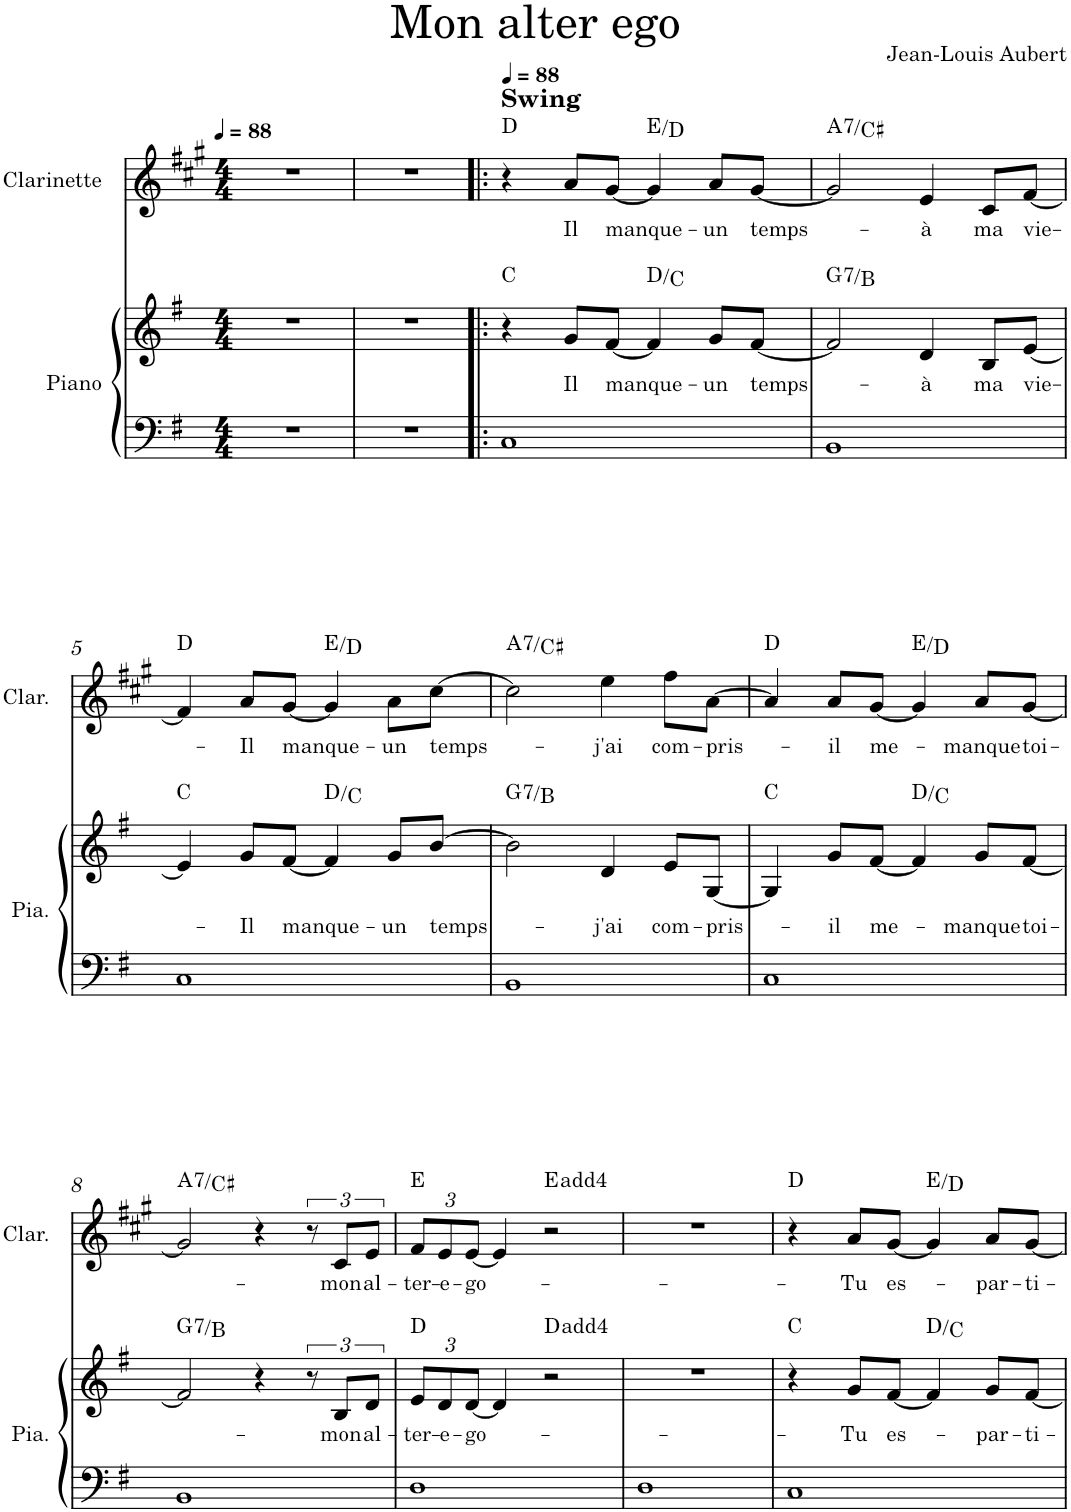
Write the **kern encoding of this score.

**kern	**kern	**text	**harte	**kern	**text	**harte
*part2	*part2	*part2	*part2	*part1	*part1	*part1
*staff3	*staff2	*staff2	*	*staff1	*staff1	*
*I"Piano	*	*	*	*I"Clarinette	*	*
*I'Pia.	*	*	*	*I'Clar.	*	*
*clefF4	*clefG2	*	*	*clefG2	*	*
*	*	*	*	*Trd1c2	*	*
*k[f#]	*k[f#]	*	*	*k[f#c#g#]	*	*
*M4/4	*M4/4	*	*	*M4/4	*	*
=1	=1	=1	=1	=1	=1	=1
1r	1r	.	.	1r	.	.
=2	=2	=2	=2	=2	=2	=2
1r	1r	.	.	1r	.	.
=3!|:	=3!|:	=3!|:	=3!|:	=3!|:	=3!|:	=3!|:
!	!	!	!	!LO:TX:a:B:t=Swing	!	!
1C	4r	.	C:maj	4r	.	D:maj
!	!	!LO:LY:b	!	!	!LO:LY:b	!
.	8g/L	Il	.	8a/L	Il	.
!	!	!LO:LY:b	!	!	!LO:LY:b	!
.	[8f#/J	manque-	.	[8g#/J	manque-	.
.	4f#/]	.	D:maj/b7	4g#/]	.	E:maj/b7
!	!	!LO:LY:b	!	!	!LO:LY:b	!
.	8g/L	-un	.	8a/L	-un	.
!	!	!LO:LY:b	!	!	!LO:LY:b	!
.	[8f#/J	temps-	.	[8g#/J	temps-	.
=4	=4	=4	=4	=4	=4	=4
!	!	!	!LO:H:kt=7	!	!	!LO:H:kt=7
1BB	2f#/]	.	G:7/3	2g#/]	.	A:7/3
!	!	!LO:LY:b	!	!	!LO:LY:b	!
.	4d/	-à	.	4e/	-à	.
!	!	!LO:LY:b	!	!	!LO:LY:b	!
.	8B/L	ma	.	8c#/L	ma	.
!	!	!LO:LY:b	!	!	!LO:LY:b	!
.	[8e/J	vie-	.	[8f#/J	vie-	.
!!LO:LB:g=z
=5	=5	=5	=5	=5	=5	=5
1C	4e/]	.	C:maj	4f#/]	.	D:maj
!	!	!LO:LY:b	!	!	!LO:LY:b	!
.	8g/L	-Il	.	8a/L	-Il	.
!	!	!LO:LY:b	!	!	!LO:LY:b	!
.	[8f#/J	manque-	.	[8g#/J	manque-	.
.	4f#/]	.	D:maj/b7	4g#/]	.	E:maj/b7
!	!	!LO:LY:b	!	!	!LO:LY:b	!
.	8g/L	-un	.	8a\L	-un	.
!	!	!LO:LY:b	!	!	!LO:LY:b	!
.	[8b/J	temps-	.	[8cc#\J	temps-	.
=6	=6	=6	=6	=6	=6	=6
!	!	!	!LO:H:kt=7	!	!	!LO:H:kt=7
1BB	2b\]	.	G:7/3	2cc#\]	.	A:7/3
!	!	!LO:LY:b	!	!	!LO:LY:b	!
.	4d/	-j'ai	.	4ee\	-j'ai	.
!	!	!LO:LY:b	!	!	!LO:LY:b	!
.	8e/L	com-	.	8ff#\L	com-	.
!	!	!LO:LY:b	!	!	!LO:LY:b	!
.	[8G/J	-pris-	.	[8a\J	-pris-	.
=7	=7	=7	=7	=7	=7	=7
1C	4G/]	.	C:maj	4a/]	.	D:maj
!	!	!LO:LY:b	!	!	!LO:LY:b	!
.	8g/L	-il	.	8a/L	-il	.
!	!	!LO:LY:b	!	!	!LO:LY:b	!
.	[8f#/J	me-	.	[8g#/J	me-	.
.	4f#/]	.	D:maj/b7	4g#/]	.	E:maj/b7
!	!	!LO:LY:b	!	!	!LO:LY:b	!
.	8g/L	-manque	.	8a/L	-manque	.
!	!	!LO:LY:b	!	!	!LO:LY:b	!
.	[8f#/J	toi-	.	[8g#/J	toi-	.
!!LO:LB:g=z
=8	=8	=8	=8	=8	=8	=8
!	!	!	!LO:H:kt=7	!	!	!LO:H:kt=7
1BB	2f#/]	.	G:7/3	2g#/]	.	A:7/3
.	4r	.	.	4r	.	.
.	12r	.	.	12r	.	.
!	!	!LO:LY:b	!	!	!LO:LY:b	!
.	12B/L	-mon	.	12c#/L	-mon	.
!	!	!LO:LY:b	!	!	!LO:LY:b	!
.	12d/J	al-	.	12e/J	al-	.
=9	=9	=9	=9	=9	=9	=9
*	*Xbrackettup	*	*	*	*	*
!	!	!LO:LY:b	!	!	!	!
*	*	*	*	*Xbrackettup	*	*
!	!	!	!	!	!LO:LY:b	!
1D	12e/L	-ter-	D:maj	12f#/L	-ter-	E:maj
!	!	!LO:LY:b	!	!	!LO:LY:b	!
.	12d/	-e-	.	12e/	-e-	.
!	!	!LO:LY:b	!	!	!LO:LY:b	!
.	[12d/J	-go-	.	[12e/J	-go-	.
.	4d/]	.	.	4e/]	.	.
.	2r	.	D:maj(4)	2r	.	E:maj(4)
=10	=10	=10	=10	=10	=10	=10
1D	1r	.	.	1r	.	.
=11	=11	=11	=11	=11	=11	=11
1C	4r	.	C:maj	4r	.	D:maj
!	!	!LO:LY:b	!	!	!LO:LY:b	!
.	8g/L	Tu	.	8a/L	Tu	.
!	!	!LO:LY:b	!	!	!LO:LY:b	!
.	[8f#/J	es-	.	[8g#/J	es-	.
.	4f#/]	.	D:maj/b7	4g#/]	.	E:maj/b7
!	!	!LO:LY:b	!	!	!LO:LY:b	!
.	8g/L	-par-	.	8a/L	-par-	.
!	!	!LO:LY:b	!	!	!LO:LY:b	!
.	[8f#/J	-ti-	.	[8g#/J	-ti-	.
=	=	=	=	=	=	=
*-	*-	*-	*-	*-	*-	*-
